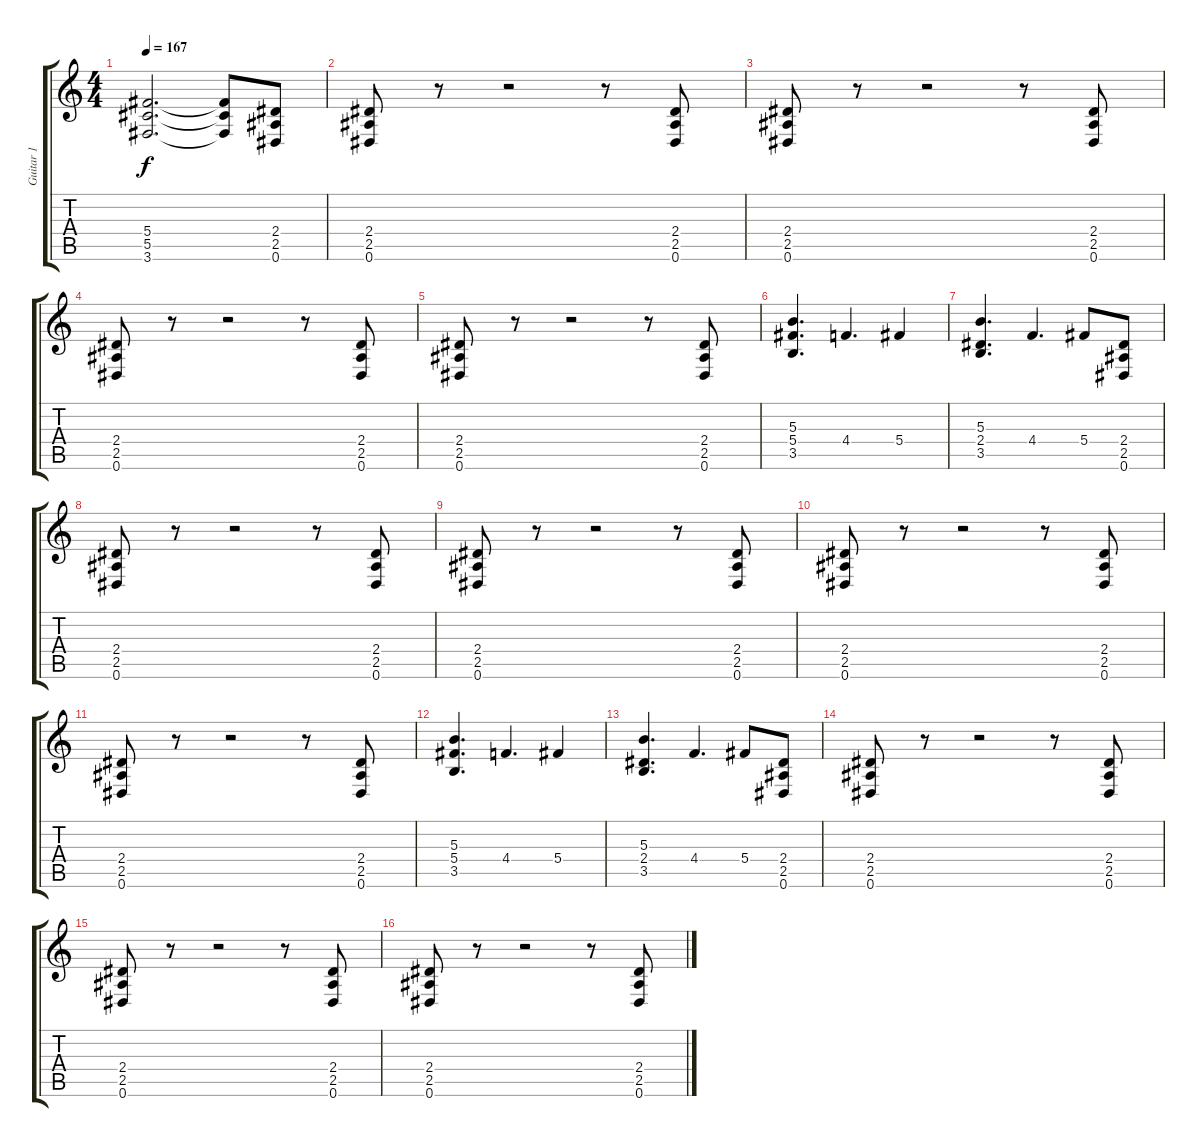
\track ("Guitar 1" "Guitar 1") {instrument distortionguitar}
\staff {score tabs}
\tuning (Eb4 Bb3 Gb3 Db3 Ab2 Eb2) {hide}
\ts (4 4)
\tempo 167
\clef g2
\ks c
(5.4{t} 5.5{t} 3.6{t}).2{d dy f} (5.4{t} 5.5{t} 3.6{t}).8 (2.4 2.5 0.6).8 |
(2.4 2.5 0.6).8 r.8 r.2 r.8 (2.4 2.5 0.6).8 |
(2.4 2.5 0.6).8 r.8 r.2 r.8 (2.4 2.5 0.6).8 |
(2.4 2.5 0.6).8 r.8 r.2 r.8 (2.4 2.5 0.6).8 |
(2.4 2.5 0.6).8 r.8 r.2 r.8 (2.4 2.5 0.6).8 |
(5.3 5.4 3.5).4{d} 4.4.4{d} 5.4.4 |
(5.3 2.4 3.5).4{d} 4.4.4{d} 5.4.8 (2.4 2.5 0.6).8 |
(2.4 2.5 0.6).8 r.8 r.2 r.8 (2.4 2.5 0.6).8 |
(2.4 2.5 0.6).8 r.8 r.2 r.8 (2.4 2.5 0.6).8 |
(2.4 2.5 0.6).8 r.8 r.2 r.8 (2.4 2.5 0.6).8 |
(2.4 2.5 0.6).8 r.8 r.2 r.8 (2.4 2.5 0.6).8 |
(5.3 5.4 3.5).4{d} 4.4.4{d} 5.4.4 |
(5.3 2.4 3.5).4{d} 4.4.4{d} 5.4.8 (2.4 2.5 0.6).8 |
(2.4 2.5 0.6).8 r.8 r.2 r.8 (2.4 2.5 0.6).8 |
(2.4 2.5 0.6).8 r.8 r.2 r.8 (2.4 2.5 0.6).8 |
(2.4 2.5 0.6).8 r.8 r.2 r.8 (2.4 2.5 0.6).8
